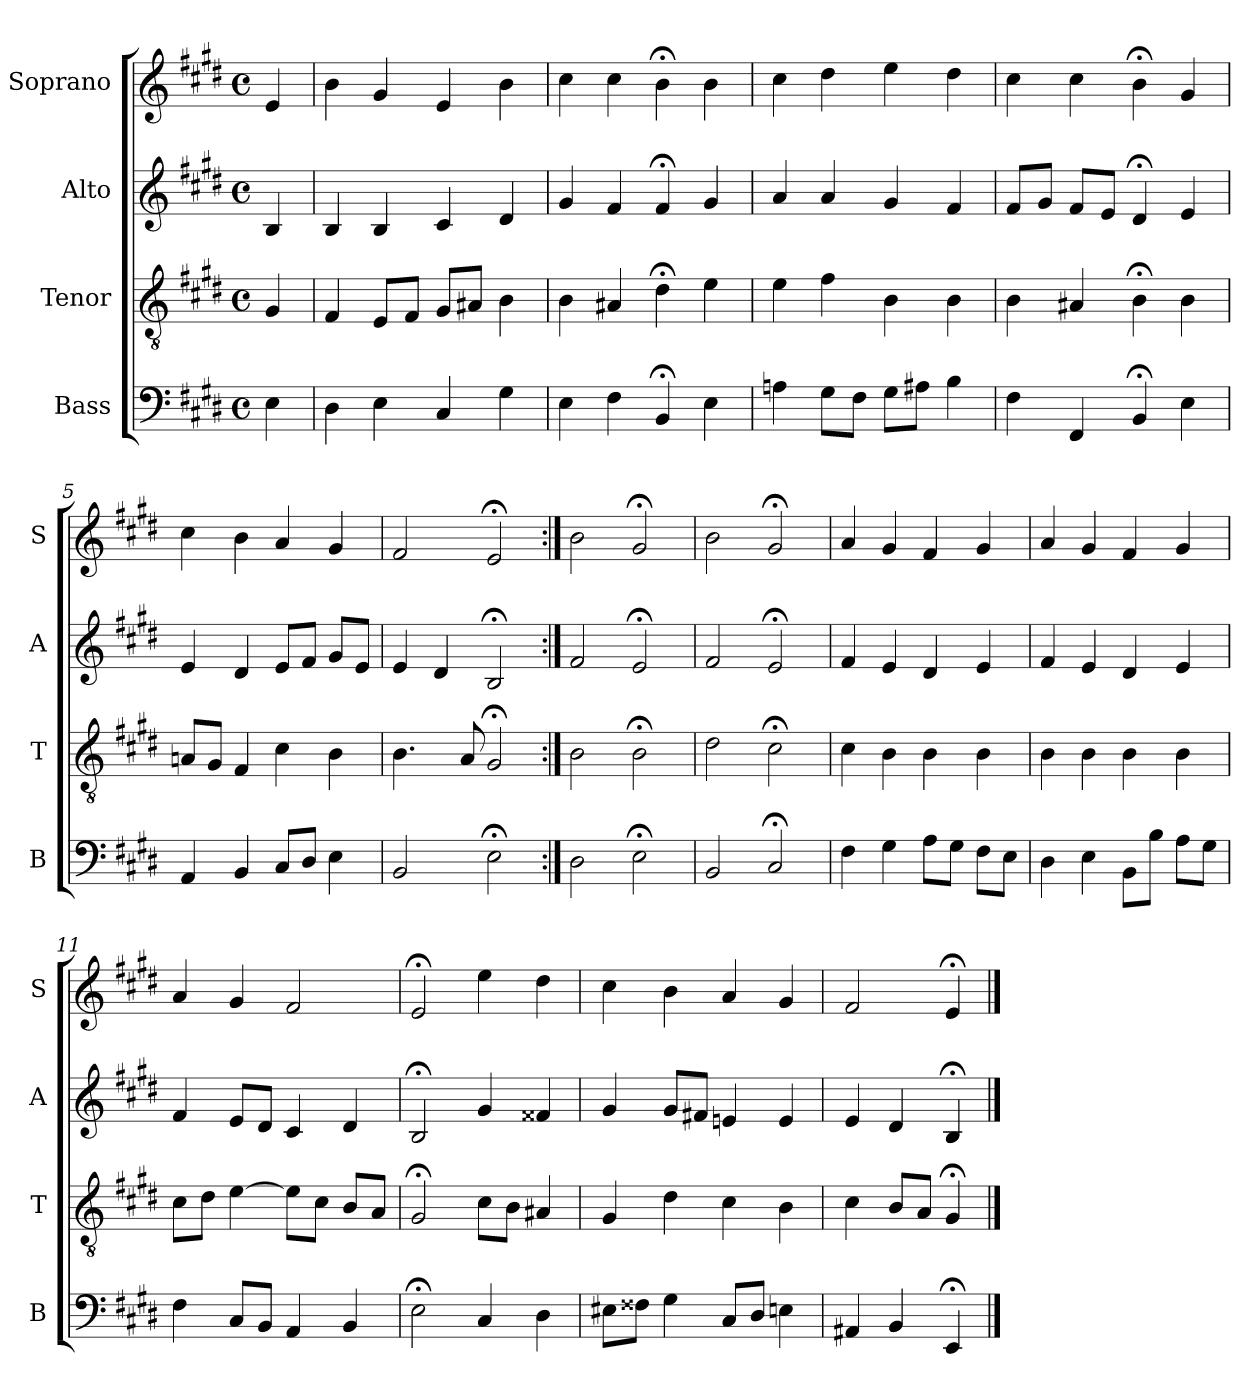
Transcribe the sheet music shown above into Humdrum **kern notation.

**kern	**kern	**kern	**kern
*part4	*part3	*part2	*part1
*staff4	*staff3	*staff2	*staff1
*I"Bass	*I"Tenor	*I"Alto	*I"Soprano
*I'B	*I'T	*I'A	*I'S
*clefF4	*clefGv2	*clefG2	*clefG2
*k[f#c#g#d#]	*k[f#c#g#d#]	*k[f#c#g#d#]	*k[f#c#g#d#]
*E:	*E:	*E:	*E:
*M4/4	*M4/4	*M4/4	*M4/4
*met(c)	*met(c)	*met(c)	*met(c)
*MM100	*MM100	*MM100	*MM100
=	=	=	=
4E	4G#	4B	4e
=1	=1	=1	=1
4D#	4F#	4B	4b
4E	8EL	4B	4g#
.	8F#J	.	.
4C#	8G#L	4c#	4ei
.	8A#XiJ	.	.
4G#	4Bi	4d#	4bi
=2	=2	=2	=2
4E	4B	4g#	4cc#
4F#	4A#X	4f#	4cc#
4BB;<	4d#;<	4f#;<	4b;<
4E	4e	4g#	4b
=3	=3	=3	=3
4An	4e	4a	4cc#
8G#L	4f#	4a	4dd#
8F#J	.	.	.
8G#L	4B	4g#	4ee
8A#XJ	.	.	.
4B	4B	4f#	4dd#
=4	=4	=4	=4
4F#	4B	8f#L	4cc#
.	.	8g#J	.
4FF#	4A#X	8f#L	4cc#
.	.	8eJ	.
4BB;<	4B;<	4d#;<	4b;<
4E	4B	4e	4g#
=5	=5	=5	=5
4AA	8AnL	4e	4cc#
.	8G#J	.	.
4BBi	4F#i	4d#	4b
8C#iL	4c#i	8eL	4a
8D#J	.	8f#J	.
4E	4B	8g#L	4g#
.	.	8eJ	.
=6	=6	=6	=6
2BB	4.B	4e	2f#
.	.	4d#	.
.	8A	.	.
2E;<	2G#;<i	2B;<	2e;<i
=7:|!	=7:|!	=7:|!	=7:|!
2D#	2Bi	2f#	2bi
2E;<	2B;<	2e;<	2g#;<
=8	=8	=8	=8
2BB	2d#	2f#	2b
2C#;<	2c#;<	2e;<	2g#;<
=9	=9	=9	=9
4F#	4c#	4f#	4a
4G#	4B	4e	4g#
8AL	4B	4d#	4f#
8G#J	.	.	.
8F#L	4B	4e	4g#
8EJ	.	.	.
=10	=10	=10	=10
4D#	4B	4f#	4a
4E	4B	4e	4g#
8BBL	4B	4d#	4f#
8BJ	.	.	.
8AL	4B	4e	4g#
8G#J	.	.	.
=11	=11	=11	=11
4F#	8c#L	4f#	4a
.	8d#J	.	.
8C#L	[4e	8eL	4g#
8BBJ	.	8d#J	.
4AA	8eL]	4c#	2f#
.	8c#J	.	.
4BB	8BL	4d#	.
.	8AJ	.	.
=12	=12	=12	=12
2E;<	2G#;<	2B;<	2e;<
4C#	8c#L	4g#	4ee
.	8BJ	.	.
4D#	4A#X	4f##X	4dd#
=13	=13	=13	=13
8E#XL	4G#	4g#	4cc#
8F##XJ	.	.	.
4G#	4d#	8g#L	4b
.	.	8f#XJ	.
8C#L	4c#	4en	4a
8D#J	.	.	.
4En	4B	4e	4g#
=14	=14	=14	=14
4AA#X	4c#	4e	2f#
4BB	8BL	4d#	.
.	8AJ	.	.
4EE;<	4G#;<	4B;<	4e;<
==	==	==	==
*-	*-	*-	*-
